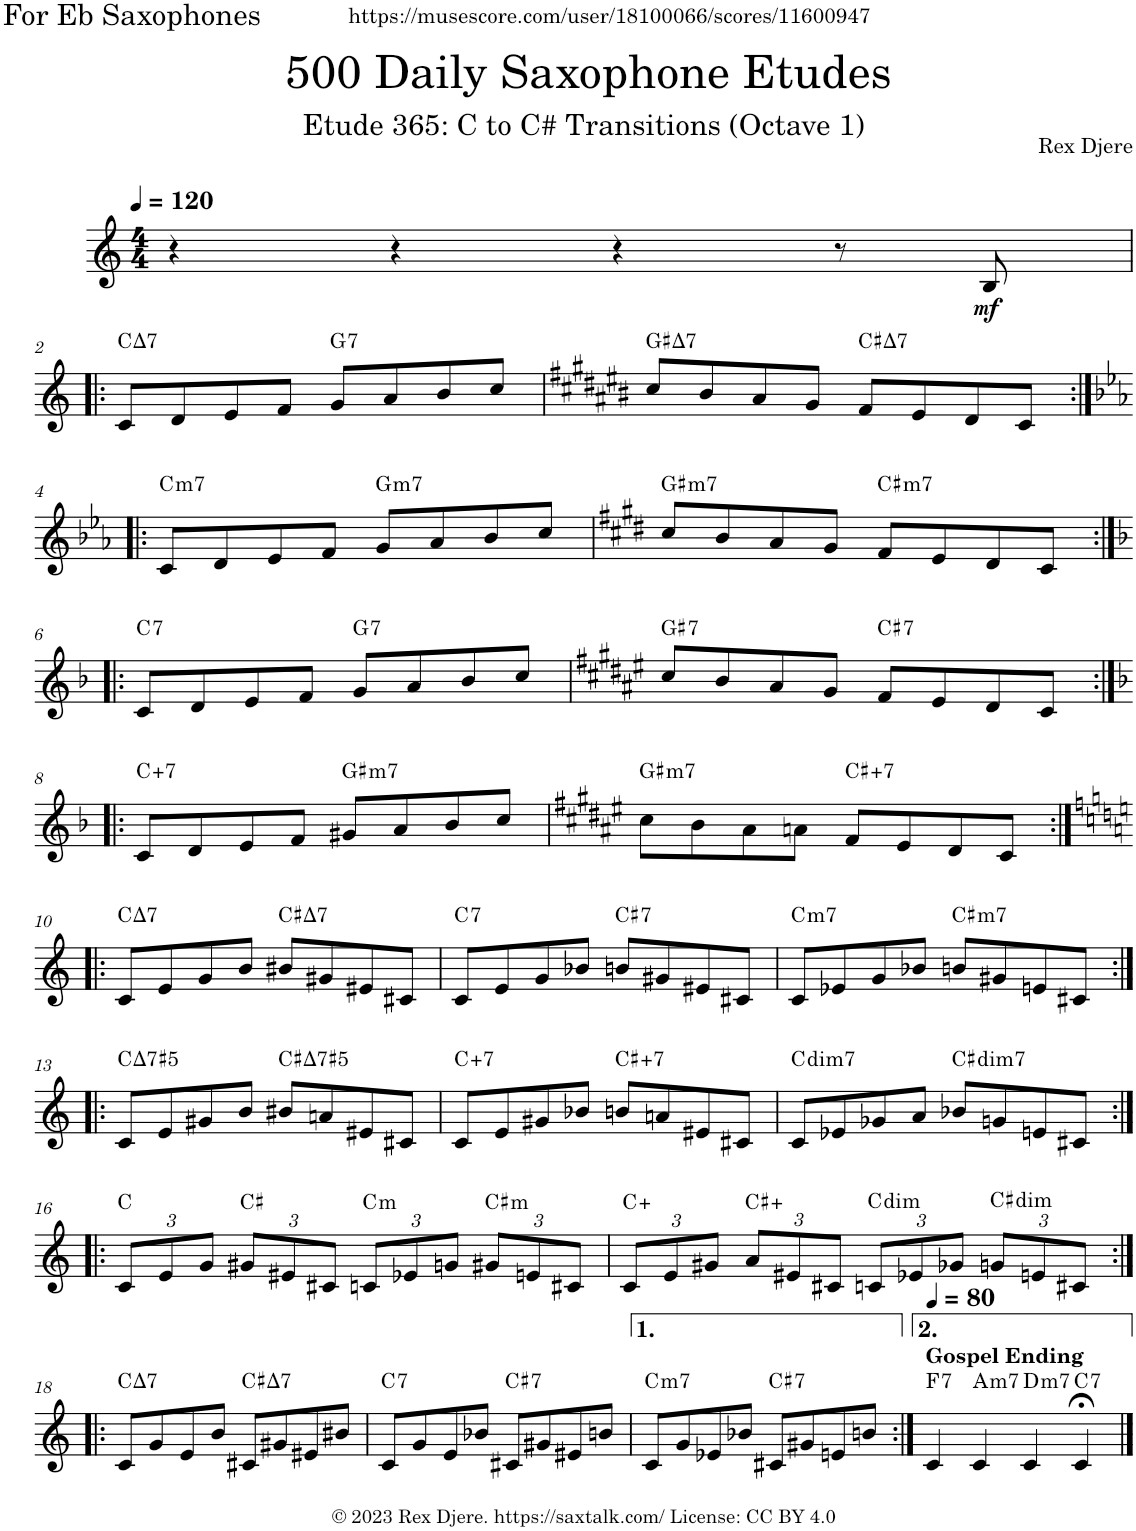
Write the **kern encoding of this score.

**kern	**dynam	**harte
*part1	*part1	*part1
*staff1	*staff1	*
*I"Alto Saxophone	*	*
*I'A. Sax.	*	*
*clefG2	*	*
*Trd5c9	*	*
*k[]	*	*
*M4/4	*	*
*MM120	*	*
=1	=1	=1
4r	.	.
4r	.	.
4r	.	.
8r	.	.
!	!LO:DY:b	!
8B/	mf	.
!!LO:LB:g=z
=2!|:	=2!|:	=2!|:
!	!	!LO:H:kt=7
8c/L	.	C:maj7
8d/	.	.
8e/	.	.
8f/J	.	.
!	!	!LO:H:kt=7
8g/L	.	G:7
8a/	.	.
8b/	.	.
8cc/J	.	.
=3	=3	=3
*k[f#c#g#d#a#e#b#]	*	*
!	!	!LO:H:kt=7
8cc#/L	.	G#:maj7
8b#/	.	.
8a#/	.	.
8g#/J	.	.
!	!	!LO:H:kt=7
8f#/L	.	C#:maj7
8e#/	.	.
8d#/	.	.
8c#/J	.	.
!!LO:LB:g=z
=4:|!|:	=4:|!|:	=4:|!|:
*k[b-e-a-]	*	*
!	!	!LO:H:kt=m7
8c/L	.	C:min7
8d/	.	.
8e-/	.	.
8f/J	.	.
!	!	!LO:H:kt=m7
8g/L	.	G:min7
8a-/	.	.
8b-/	.	.
8cc/J	.	.
=5	=5	=5
*k[f#c#g#d#]	*	*
!	!	!LO:H:kt=m7
8cc#/L	.	G#:min7
8b/	.	.
8a/	.	.
8g#/J	.	.
!	!	!LO:H:kt=m7
8f#/L	.	C#:min7
8e/	.	.
8d#/	.	.
8c#/J	.	.
!!LO:LB:g=z
=6:|!|:	=6:|!|:	=6:|!|:
*k[b-]	*	*
!	!	!LO:H:kt=7
8c/L	.	C:7
8d/	.	.
8e/	.	.
8f/J	.	.
!	!	!LO:H:kt=7
8g/L	.	G:7
8a/	.	.
8b-/	.	.
8cc/J	.	.
=7	=7	=7
*k[f#c#g#d#a#e#]	*	*
!	!	!LO:H:kt=7
8cc#/L	.	G#:7
8b/	.	.
8a#/	.	.
8g#/J	.	.
!	!	!LO:H:kt=7
8f#/L	.	C#:7
8e#/	.	.
8d#/	.	.
8c#/J	.	.
!!LO:LB:g=z
=8:|!|:	=8:|!|:	=8:|!|:
*k[b-]	*	*
!	!	!LO:H:kt=7
8c/L	.	C:aug(b7)
8d/	.	.
8e/	.	.
8f/J	.	.
!	!	!LO:H:kt=m7
8g#X/L	.	G#:min7
8a/	.	.
8b-/	.	.
8cc/J	.	.
=9	=9	=9
*k[f#c#g#d#a#e#]	*	*
!	!	!LO:H:kt=m7
8cc#\L	.	G#:min7
8b\	.	.
8a#\	.	.
8an\J	.	.
!	!	!LO:H:kt=7
8f#/L	.	C#:aug(b7)
8e#/	.	.
8d#/	.	.
8c#/J	.	.
!!LO:LB:g=z
=10:|!|:	=10:|!|:	=10:|!|:
*k[]	*	*
!	!	!LO:H:kt=7
8c/L	.	C:maj7
8e/	.	.
8g/	.	.
8b/J	.	.
!	!	!LO:H:kt=7
8b#X/L	.	C#:maj7
8g#X/	.	.
8e#X/	.	.
8c#X/J	.	.
=11	=11	=11
!	!	!LO:H:kt=7
8c/L	.	C:7
8e/	.	.
8g/	.	.
8b-X/J	.	.
!	!	!LO:H:kt=7
8bn/L	.	C#:7
8g#X/	.	.
8e#X/	.	.
8c#X/J	.	.
=12	=12	=12
!	!	!LO:H:kt=m7
8c/L	.	C:min7
8e-X/	.	.
8g/	.	.
8b-X/J	.	.
!	!	!LO:H:kt=m7
8bn/L	.	C#:min7
8g#X/	.	.
8en/	.	.
8c#X/J	.	.
!!LO:LB:g=z
=13:|!|:	=13:|!|:	=13:|!|:
!	!	!LO:H:kt=7
8c/L	.	C:(3,#5,7)
8e/	.	.
8g#X/	.	.
8b/J	.	.
!	!	!LO:H:kt=7
8b#X/L	.	C#:(3,#5,7)
8an/	.	.
8e#X/	.	.
8c#X/J	.	.
=14	=14	=14
!	!	!LO:H:kt=7
8c/L	.	C:aug(b7)
8e/	.	.
8g#X/	.	.
8b-X/J	.	.
!	!	!LO:H:kt=7
8bn/L	.	C#:aug(b7)
8an/	.	.
8e#X/	.	.
8c#X/J	.	.
=15	=15	=15
!	!	!LO:H:kt=dim7
8c/L	.	C:dim7
8e-X/	.	.
8g-X/	.	.
8a/J	.	.
!	!	!LO:H:kt=dim7
8b-X/L	.	C#:dim7
8gn/	.	.
8en/	.	.
8c#X/J	.	.
!!LO:LB:g=z
=16:|!|:	=16:|!|:	=16:|!|:
*Xbrackettup	*	*
12c/L	.	C:maj
12e/	.	.
12g/J	.	.
12g#X/L	.	C#:maj
12e#X/	.	.
12c#X/J	.	.
!	!	!LO:H:kt=m
12cn/L	.	C:min
12e-X/	.	.
12gn/J	.	.
!	!	!LO:H:kt=m
12g#X/L	.	C#:min
12en/	.	.
12c#X/J	.	.
=17	=17	=17
12c/L	.	C:aug
12e/	.	.
12g#X/J	.	.
12a/L	.	C#:aug
12e#X/	.	.
12c#X/J	.	.
!	!	!LO:H:kt=dim
12cn/L	.	C:dim
12e-X/	.	.
12g-X/J	.	.
!	!	!LO:H:kt=dim
12gn/L	.	C#:dim
12en/	.	.
12c#X/J	.	.
!!LO:LB:g=z
=18:|!|:	=18:|!|:	=18:|!|:
!	!	!LO:H:kt=7
8c/L	.	C:maj7
8g/	.	.
8e/	.	.
8b/J	.	.
!	!	!LO:H:kt=7
8c#X/L	.	C#:maj7
8g#X/	.	.
8e#X/	.	.
8b#X/J	.	.
=19	=19	=19
!	!	!LO:H:kt=7
8c/L	.	C:7
8g/	.	.
8e/	.	.
8b-X/J	.	.
!	!	!LO:H:kt=7
8c#X/L	.	C#:7
8g#X/	.	.
8e#X/	.	.
8bn/J	.	.
=20	=20	=20
!	!	!LO:H:kt=m7
8c/L	.	C:min7
8g/	.	.
8e-X/	.	.
8b-X/J	.	.
!	!	!LO:H:kt=7
8c#X/L	.	C#:7
8g#X/	.	.
8en/	.	.
8bn/J	.	.
=21:|!	=21:|!	=21:|!
*MM80	*	*
!LO:TX:a:B:t=Gospel Ending	!	!LO:H:kt=7
4c/	.	F:7
!	!	!LO:H:kt=m7
4c/	.	A:min7
!	!	!LO:H:kt=m7
4c/	.	D:min7
!	!	!LO:H:kt=7
4c;</	.	C:7
==	==	==
*-	*-	*-
